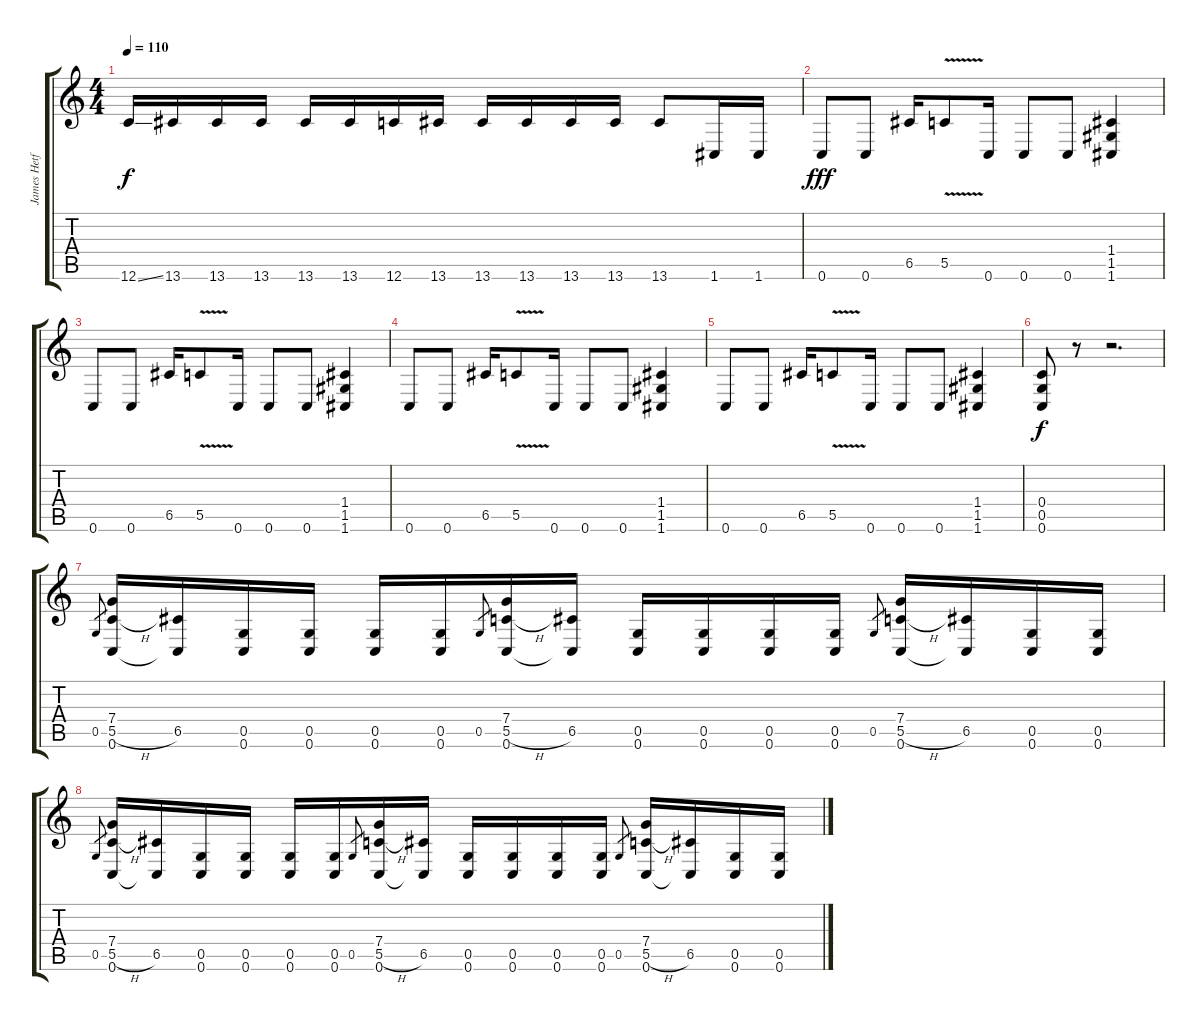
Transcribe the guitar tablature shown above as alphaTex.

\track ("James Hetfield" "James Hetf") {instrument distortionguitar}
\staff {score tabs}
\tuning (D4 A3 F3 C3 G2 C2) {hide}
\ts (4 4)
\tempo 110
\clef g2
\ks c
12.6{ss}.16{dy f} 13.6.16 13.6.16 13.6.16 13.6.16 13.6.16 12.6.16 13.6.16 13.6.16 13.6.16 13.6.16 13.6.16 13.6.8 1.6.16 1.6.16 |
0.6.8{dy fff} 0.6.8 6.5.16 5.5{v}.8 0.6.16 0.6.8 0.6.8 (1.4 1.5 1.6).4 |
0.6.8 0.6.8 6.5.16 5.5{v}.8 0.6.16 0.6.8 0.6.8 (1.4 1.5 1.6).4 |
0.6.8 0.6.8 6.5.16 5.5{v}.8 0.6.16 0.6.8 0.6.8 (1.4 1.5 1.6).4 |
0.6.8 0.6.8 6.5.16 5.5{v}.8 0.6.16 0.6.8 0.6.8 (1.4 1.5 1.6).4 |
(0.4 0.5 0.6).8{dy f} r.8 r.2{d} |
0.5.8{gr} (7.4 5.5{h} 0.6).16 (6.5 0.6{t}).16 (0.5 0.6).16 (0.5 0.6).16 (0.5 0.6).16 (0.5 0.6).16 0.5.8{gr} (7.4 5.5{h} 0.6).16 (6.5 0.6{t}).16 (0.5 0.6).16 (0.5 0.6).16 (0.5 0.6).16 (0.5 0.6).16 0.5.8{gr} (7.4 5.5{h} 0.6).16 (6.5 0.6{t}).16 (0.5 0.6).16 (0.5 0.6).16 |
0.5.8{gr} (7.4 5.5{h} 0.6).16 (6.5 0.6{t}).16 (0.5 0.6).16 (0.5 0.6).16 (0.5 0.6).16 (0.5 0.6).16 0.5.8{gr} (7.4 5.5{h} 0.6).16 (6.5 0.6{t}).16 (0.5 0.6).16 (0.5 0.6).16 (0.5 0.6).16 (0.5 0.6).16 0.5.8{gr} (7.4 5.5{h} 0.6).16 (6.5 0.6{t}).16 (0.5 0.6).16 (0.5 0.6).16
